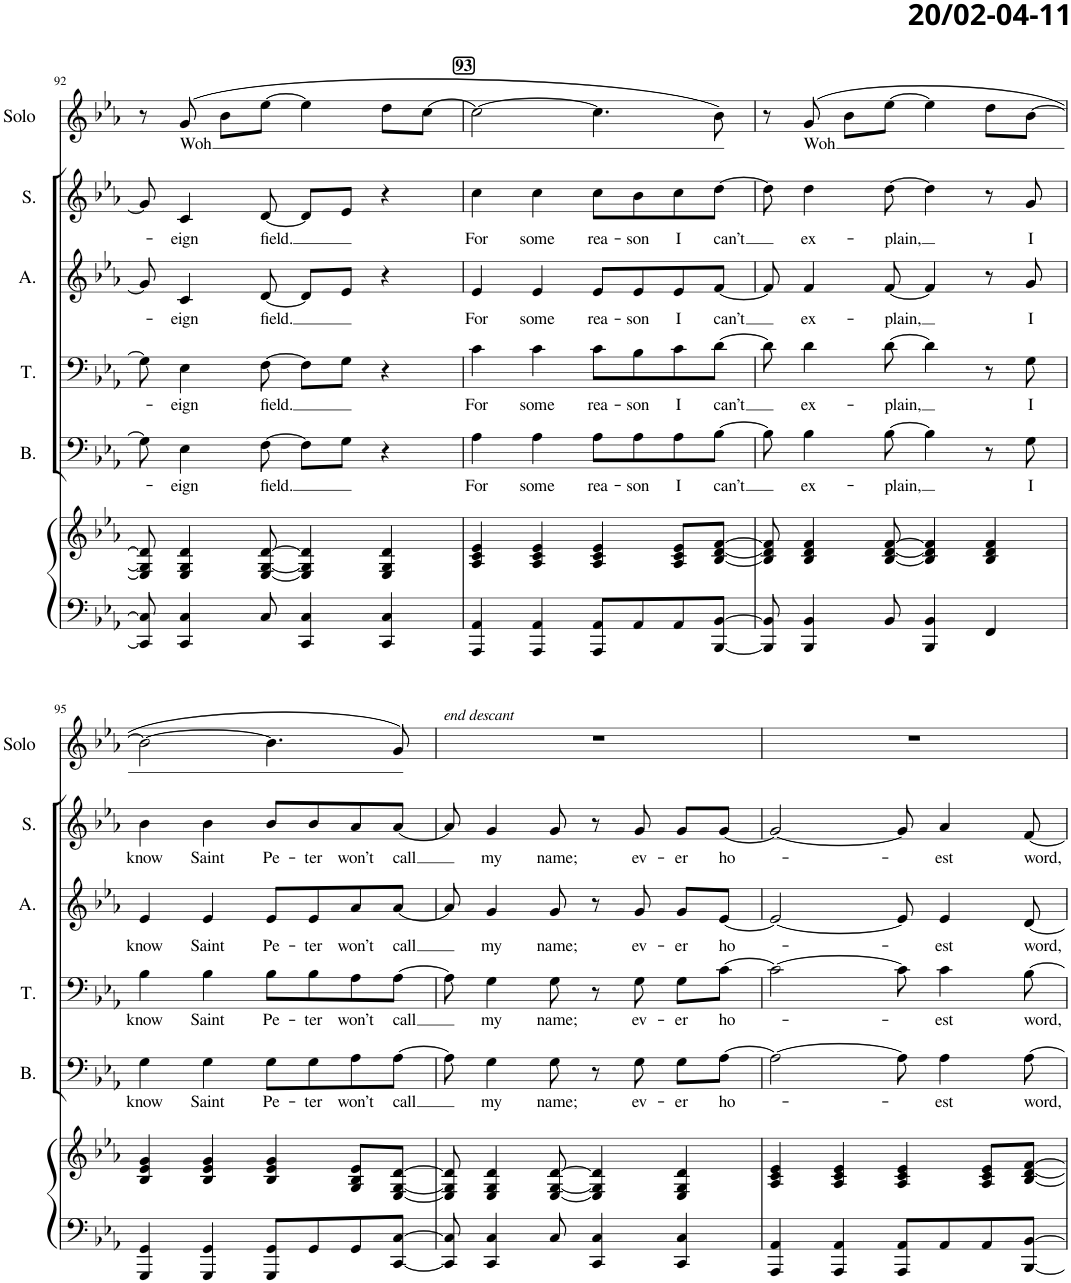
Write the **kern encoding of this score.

**kern	**kern	**kern	**text	**kern	**text	**kern	**text	**kern	**text	**kern	**text
*part6	*part6	*part5	*part5	*part4	*part4	*part3	*part3	*part2	*part2	*part1	*part1
*staff7	*staff6	*staff5	*staff5	*staff4	*staff4	*staff3	*staff3	*staff2	*staff2	*staff1	*staff1
*I"Piano	*	*I"Bas	*	*I"Tenor	*	*I"Alt	*	*I"Sopraan	*	*I"Small Group (in octaves)	*
*I'Pno	*	*I'B.	*	*I'T.	*	*I'A.	*	*I'S.	*	*	*
!!LO:PB:g=z
*clefF4	*clefG2	*clefF4	*	*clefF4	*	*clefG2	*	*clefG2	*	*clefG2	*
*k[b-e-a-]	*k[b-e-a-]	*k[b-e-a-]	*	*k[b-e-a-]	*	*k[b-e-a-]	*	*k[b-e-a-]	*	*k[b-e-a-]	*
*M4/4	*M4/4	*M4/4	*	*M4/4	*	*M4/4	*	*M4/4	*	*M4/4	*
=92	=92	=92	=92	=92	=92	=92	=92	=92	=92	=92	=92
8CC/] 8C/]	8E-/] 8G/] 8d/]	8G\]	.	8G\]	.	8g/]	.	8g/]	.	8r	.
!	!	!	!LO:LY:b	!	!LO:LY:b	!	!LO:LY:b	!	!LO:LY:b	!	!LO:LY:b
4CC/ 4C/	4E-/ 4G/ 4d/	4E-\	-eign	4E-\	-eign	4c/	-eign	4c/	-eign	(8g/	Woh
.	.	.	.	.	.	.	.	.	.	8b-\L	.
!	!	!	!LO:LY:b	!	!LO:LY:b	!	!LO:LY:b	!	!LO:LY:b	!	!
8C/	[8E-/ [8G/ [8d/	[8F\	field.	[8F\	field.	[8d/	field.	[8d/	field.	[8ee-\J	.
4CC/ 4C/	4E-/] 4G/] 4d/]	8F\L]	.	8F\L]	.	8d/L]	.	8d/L]	.	4ee-\]	.
.	.	8G\J	.	8G\J	.	8e-/J	.	8e-/J	.	.	.
4CC/ 4C/	4E-/ 4G/ 4d/	4r	.	4r	.	4r	.	4r	.	8dd\L	.
.	.	.	.	.	.	.	.	.	.	[8cc\J	.
!!LO:REH:place=s1:a:B:cj:fs=11:t=93
=93	=93	=93	=93	=93	=93	=93	=93	=93	=93	=93	=93
!	!	!	!LO:LY:b	!	!LO:LY:b	!	!LO:LY:b	!	!LO:LY:b	!	!
4AAA-/ 4AA-/	4A-/ 4c/ 4e-/	4A-\	For	4c\	For	4e-/	For	4cc\	For	2cc\_	.
!	!	!	!LO:LY:b	!	!LO:LY:b	!	!LO:LY:b	!	!LO:LY:b	!	!
4AAA-/ 4AA-/	4A-/ 4c/ 4e-/	4A-\	some	4c\	some	4e-/	some	4cc\	some	.	.
!	!	!	!LO:LY:b	!	!LO:LY:b	!	!LO:LY:b	!	!LO:LY:b	!	!
8AAA-/ 8AA-/L	4A-/ 4c/ 4e-/	8A-\L	rea-	8c\L	rea-	8e-/L	rea-	8cc\L	rea-	4.cc\]	.
!	!	!	!LO:LY:b	!	!LO:LY:b	!	!LO:LY:b	!	!LO:LY:b	!	!
8AA-/	.	8A-\	-son	8B-\	-son	8e-/	-son	8b-\	-son	.	.
!	!	!	!LO:LY:b	!	!LO:LY:b	!	!LO:LY:b	!	!LO:LY:b	!	!
8AA-/	8A-/ 8c/ 8e-/L	8A-\	I	8c\	I	8e-/	I	8cc\	I	.	.
!	!	!	!LO:LY:b	!	!LO:LY:b	!	!LO:LY:b	!	!LO:LY:b	!	!
[8BBB-/ [8BB-/J	[8B-/ [8d/ [8f/J	[8B-\J	can’t	[8d\J	can’t	[8f/J	can’t	[8dd\J	can’t	8b-\)	.
=94	=94	=94	=94	=94	=94	=94	=94	=94	=94	=94	=94
8BBB-/] 8BB-/]	8B-/] 8d/] 8f/]	8B-\]	.	8d\]	.	8f/]	.	8dd\]	.	8r	.
!	!	!	!LO:LY:b	!	!LO:LY:b	!	!LO:LY:b	!	!LO:LY:b	!	!LO:LY:b
4BBB-/ 4BB-/	4B-/ 4d/ 4f/	4B-\	ex-	4d\	ex-	4f/	ex-	4dd\	ex-	(8g/	Woh
.	.	.	.	.	.	.	.	.	.	8b-\L	.
!	!	!	!LO:LY:b	!	!LO:LY:b	!	!LO:LY:b	!	!LO:LY:b	!	!
8BB-/	[8B-/ [8d/ [8f/	[8B-\	-plain,	[8d\	-plain,	[8f/	-plain,	[8dd\	-plain,	[8ee-\J	.
4BBB-/ 4BB-/	4B-/] 4d/] 4f/]	4B-\]	.	4d\]	.	4f/]	.	4dd\]	.	4ee-\]	.
4FF/	4B-/ 4d/ 4f/	8r	.	8r	.	8r	.	8r	.	8dd\L	.
!	!	!	!LO:LY:b	!	!LO:LY:b	!	!LO:LY:b	!	!LO:LY:b	!	!
.	.	8G\	I	8G\	I	8g/	I	8g/	I	[8b-\J	.
!!LO:LB:g=z
=95	=95	=95	=95	=95	=95	=95	=95	=95	=95	=95	=95
!	!	!	!LO:LY:b	!	!LO:LY:b	!	!LO:LY:b	!	!LO:LY:b	!	!
4GGG/ 4GG/	4B-/ 4e-/ 4g/	4G\	know	4B-\	know	4e-/	know	4b-\	know	2b-\_	.
!	!	!	!LO:LY:b	!	!LO:LY:b	!	!LO:LY:b	!	!LO:LY:b	!	!
4GGG/ 4GG/	4B-/ 4e-/ 4g/	4G\	Saint	4B-\	Saint	4e-/	Saint	4b-\	Saint	.	.
!	!	!	!LO:LY:b	!	!LO:LY:b	!	!LO:LY:b	!	!LO:LY:b	!	!
8GGG/ 8GG/L	4B-/ 4e-/ 4g/	8G\L	Pe-	8B-\L	Pe-	8e-/L	Pe-	8b-/L	Pe-	4.b-\]	.
!	!	!	!LO:LY:b	!	!LO:LY:b	!	!LO:LY:b	!	!LO:LY:b	!	!
8GG/	.	8G\	-ter	8B-\	-ter	8e-/	-ter	8b-/	-ter	.	.
!	!	!	!LO:LY:b	!	!LO:LY:b	!	!LO:LY:b	!	!LO:LY:b	!	!
8GG/	8G/ 8B-/ 8e-/L	8A-\	won’t	8A-\	won’t	8a-/	won’t	8a-/	won’t	.	.
!	!	!	!LO:LY:b	!	!LO:LY:b	!	!LO:LY:b	!	!LO:LY:b	!	!
[8CC/ [8C/J	[8E-/ [8G/ [8d/J	[8A-\J	call	[8A-\J	call	[8a-/J	call	[8a-/J	call	8g/)	.
=96	=96	=96	=96	=96	=96	=96	=96	=96	=96	=96	=96
!	!	!	!	!	!	!	!	!	!	!LO:TX:a:i:t=end descant	!
8CC/] 8C/]	8E-/] 8G/] 8d/]	8A-\]	.	8A-\]	.	8a-/]	.	8a-/]	.	1r	.
!	!	!	!LO:LY:b	!	!LO:LY:b	!	!LO:LY:b	!	!LO:LY:b	!	!
4CC/ 4C/	4E-/ 4G/ 4d/	4G\	my	4G\	my	4g/	my	4g/	my	.	.
!	!	!	!LO:LY:b	!	!LO:LY:b	!	!LO:LY:b	!	!LO:LY:b	!	!
8C/	[8E-/ [8G/ [8d/	8G\	name;	8G\	name;	8g/	name;	8g/	name;	.	.
4CC/ 4C/	4E-/] 4G/] 4d/]	8r	.	8r	.	8r	.	8r	.	.	.
!	!	!	!LO:LY:b	!	!LO:LY:b	!	!LO:LY:b	!	!LO:LY:b	!	!
.	.	8G\	ev-	8G\	ev-	8g/	ev-	8g/	ev-	.	.
!	!	!	!LO:LY:b	!	!LO:LY:b	!	!LO:LY:b	!	!LO:LY:b	!	!
4CC/ 4C/	4E-/ 4G/ 4d/	8G\L	-er	8G\L	-er	8g/L	-er	8g/L	-er	.	.
!	!	!	!LO:LY:b	!	!LO:LY:b	!	!LO:LY:b	!	!LO:LY:b	!	!
.	.	[8A-\J	ho-	[8c\J	ho-	[8e-/J	ho-	[8g/J	ho-	.	.
=97	=97	=97	=97	=97	=97	=97	=97	=97	=97	=97	=97
4AAA-/ 4AA-/	4A-/ 4c/ 4e-/	2A-\_	.	2c\_	.	2e-/_	.	2g/_	.	1r	.
4AAA-/ 4AA-/	4A-/ 4c/ 4e-/	.	.	.	.	.	.	.	.	.	.
8AAA-/ 8AA-/L	4A-/ 4c/ 4e-/	8A-\]	.	8c\]	.	8e-/]	.	8g/]	.	.	.
!	!	!	!LO:LY:b	!	!LO:LY:b	!	!LO:LY:b	!	!LO:LY:b	!	!
8AA-/	.	4A-\	-est	4c\	-est	4e-/	-est	4a-/	-est	.	.
8AA-/	8A-/ 8c/ 8e-/L	.	.	.	.	.	.	.	.	.	.
!	!	!	!LO:LY:b	!	!LO:LY:b	!	!LO:LY:b	!	!LO:LY:b	!	!
[8BBB-/ [8BB-/J	[8B-/ [8d/ [8f/J	[8A-\	word,	[8B-\	word,	[8d/	word,	[8f/	word,	.	.
=	=	=	=	=	=	=	=	=	=	=	=
*-	*-	*-	*-	*-	*-	*-	*-	*-	*-	*-	*-
